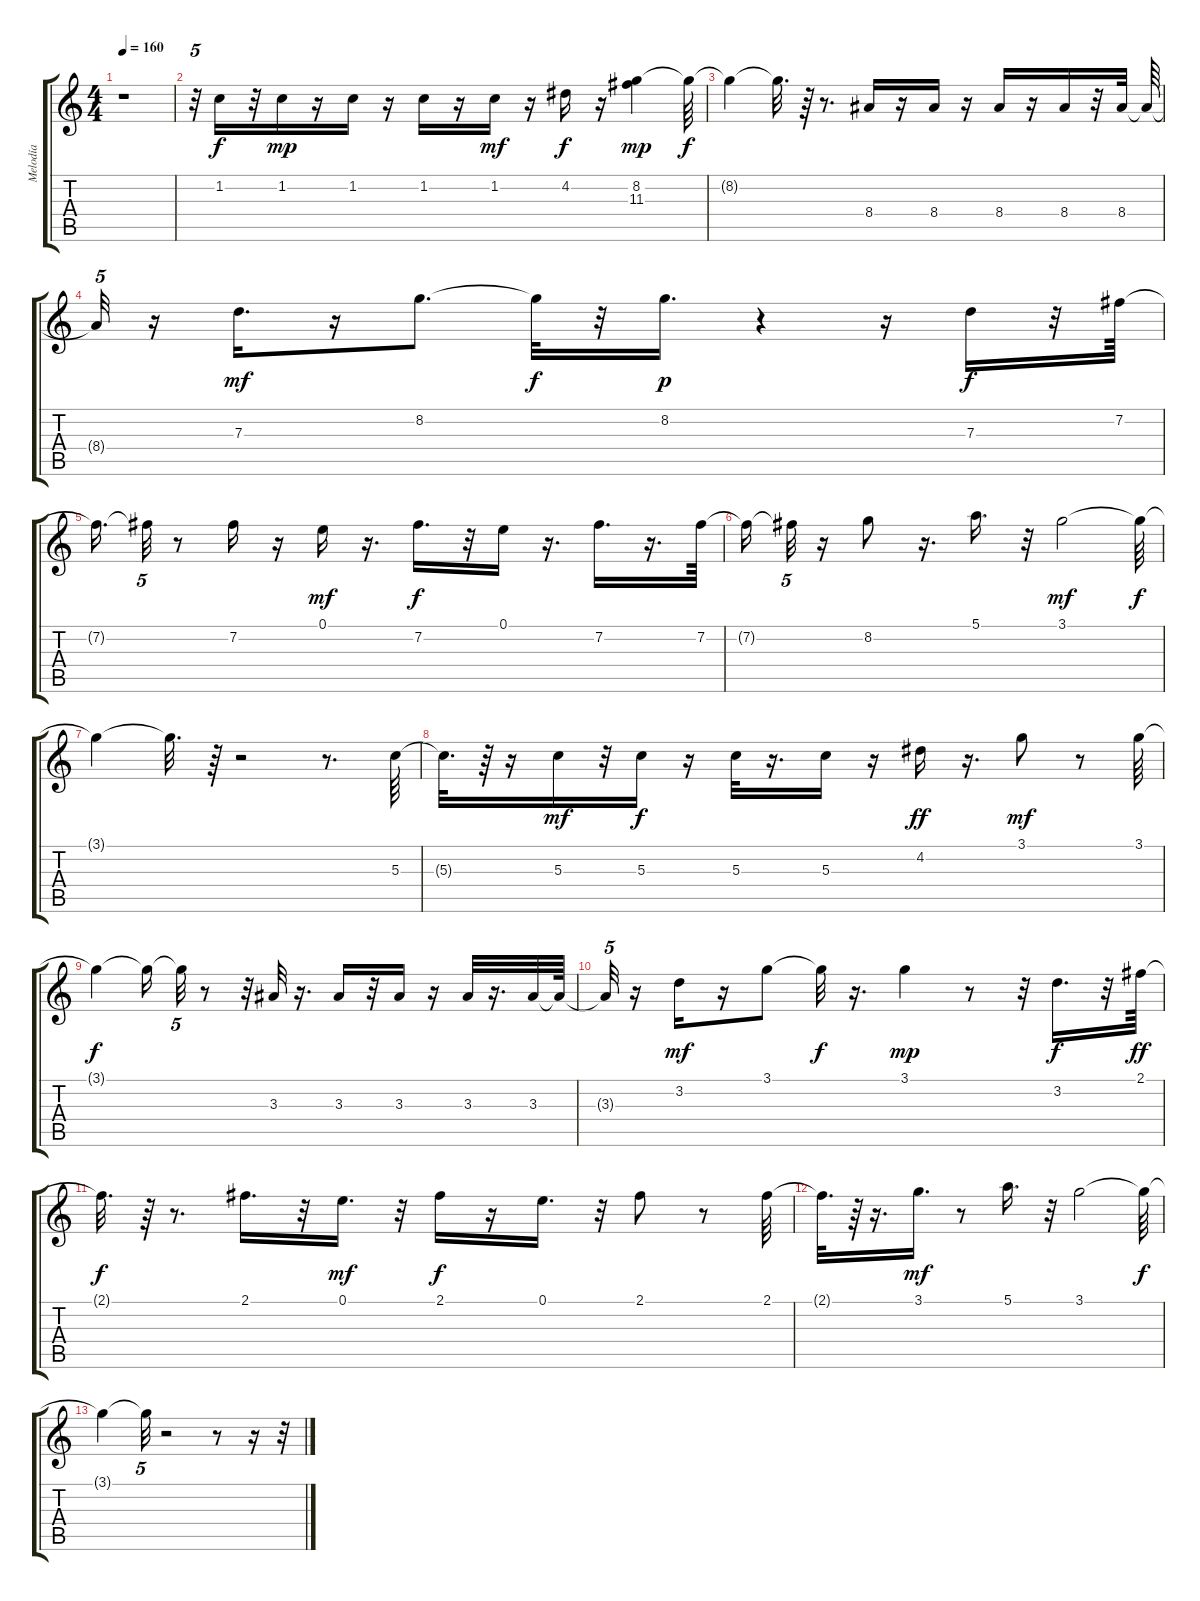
\track ("Melodía" "Melodía") {instrument electricguitarjazz}
\staff {score tabs}
\tuning (E4 B3 G3 D3 A2 E2) {hide}
\ts (4 4)
\tempo 160
\clef g2
\ks c
r.1{dy f} |
r.32{tu (5 4)} 1.2.16 r.32 1.2.16{dy mp} r.16 1.2.16 r.16 1.2.16 r.16 1.2.16{dy mf} r.16 4.2.16{dy f} r.16 (8.2 11.3).4{dy mp} 8.2{t}.64{dy f} |
8.2{t}.4 8.2{t}.32{d} r.64 r.8{d} 8.4.16 r.16 8.4.16 r.16 8.4.16 r.16 8.4.16 r.32 8.4.32 8.4{t}.64 |
8.4{t}.32{tu (5 4)} r.16 7.3.16{d dy mf} r.16 8.2.8{d} 8.2{t}.32{dy f} r.32 8.2.16{d dy p} r.4 r.16 7.3.16{dy f} r.32 7.2.64 |
7.2{t}.16{d} 7.2{t}.32{tu (5 4)} r.8 7.2.16 r.16 0.1.16{dy mf} r.16{d} 7.2.16{d dy f} r.32 0.1.16 r.16{d} 7.2.16{d} r.16{d} 7.2.64 |
7.2{t}.16 7.2{t}.32{tu (5 4)} r.16 8.2.8 r.16{d} 5.1.16{d} r.32 3.1.2{dy mf} 3.1{t}.64{dy f} |
3.1{t}.4 3.1{t}.32{d} r.64 r.2 r.8{d} 5.3.64 |
5.3{t}.32{d} r.64 r.16 5.3.16{dy mf} r.32 5.3.16{dy f} r.16 5.3.32 r.16{d} 5.3.16 r.16 4.2.16{dy ff} r.16{d} 3.1.8{dy mf} r.8 3.1.64 |
3.1{t}.4{dy f} 3.1{t}.16 3.1{t}.32{tu (5 4)} r.8 r.32 3.3.32 r.16{d} 3.3.16 r.32 3.3.16 r.16 3.3.32 r.16{d} 3.3.32 3.3{t}.64 |
3.3{t}.32{tu (5 4)} r.16 3.2.16{dy mf} r.16 3.1.8 3.1{t}.32{dy f} r.16{d} 3.1.4{dy mp} r.8 r.32 3.2.16{d dy f} r.32 2.1.64{dy ff} |
2.1{t}.32{d dy f} r.64 r.8{d} 2.1.16{d} r.32 0.1.16{d dy mf} r.32 2.1.16{dy f} r.16 0.1.16{d} r.32 2.1.8 r.8 2.1.64 |
2.1{t}.32{d} r.64 r.16{d} 3.1.16{d dy mf} r.8 5.1.16{d} r.32 3.1.2 3.1{t}.64{dy f} |
3.1{t}.4 3.1{t}.32{tu (5 4)} r.2 r.8 r.16 r.32
